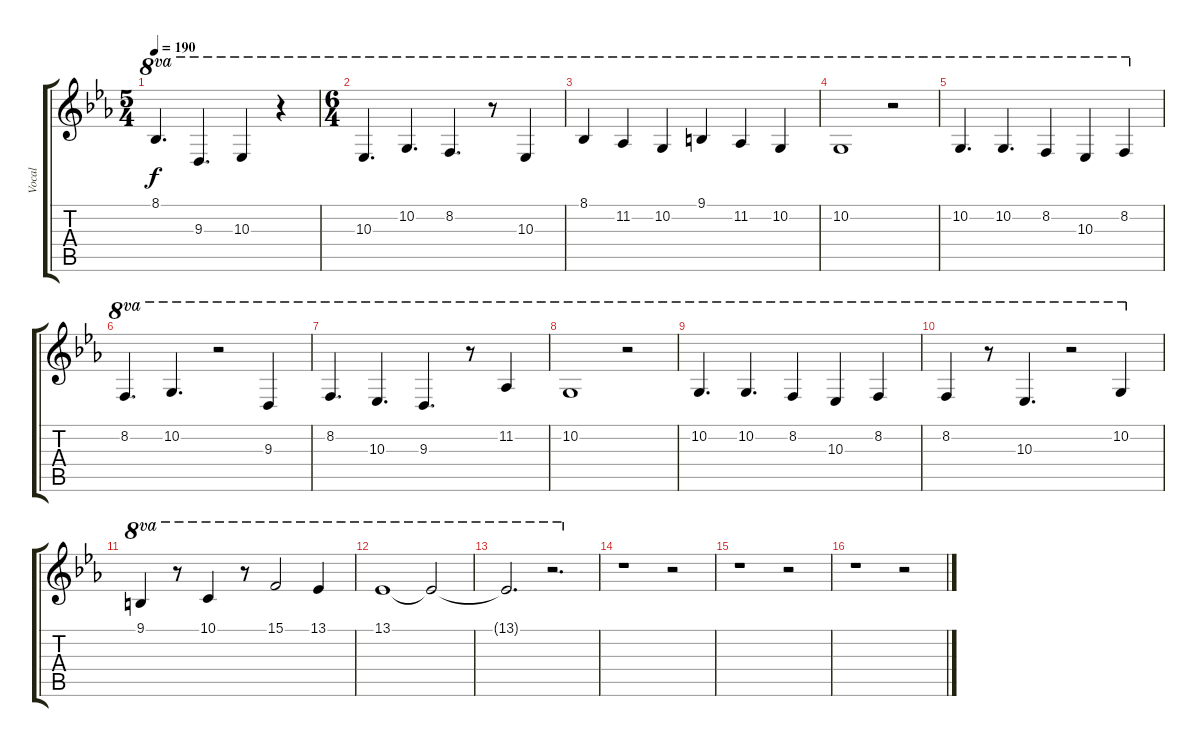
\track ("Vocal" "Vocal") {instrument clarinet}
\staff {score tabs}
\tuning (D4 A3 F3 C3 G2 C2) {hide}
\ts (5 4)
\tempo 190
\clef g2
\ks eb
8.1.4{d ot 8va dy f} 9.3.4{d ot 8va} 10.3.4{ot 8va} r.4{ot 8va} |
\ts (6 4)
10.3.4{d ot 8va} 10.2.4{d ot 8va} 8.2.4{d ot 8va} r.8{ot 8va} 10.3.4{ot 8va} |
8.1.4{ot 8va} 11.2.4{ot 8va} 10.2.4{ot 8va} 9.1.4{ot 8va} 11.2.4{ot 8va} 10.2.4{ot 8va} |
10.2.1{ot 8va} r.2{ot 8va} |
10.2.4{d ot 8va} 10.2.4{d ot 8va} 8.2.4{ot 8va} 10.3.4{ot 8va} 8.2.4{ot 8va} |
8.2.4{d ot 8va} 10.2.4{d ot 8va} r.2{ot 8va} 9.3.4{ot 8va} |
8.2.4{d ot 8va} 10.3.4{d ot 8va} 9.3.4{d ot 8va} r.8{ot 8va} 11.2.4{ot 8va} |
10.2.1{ot 8va} r.2{ot 8va} |
10.2.4{d ot 8va} 10.2.4{d ot 8va} 8.2.4{ot 8va} 10.3.4{ot 8va} 8.2.4{ot 8va} |
8.2.4{ot 8va} r.8{ot 8va} 10.3.4{d ot 8va} r.2{ot 8va} 10.2.4{ot 8va} |
9.1.4{ot 8va} r.8{ot 8va} 10.1.4{ot 8va} r.8{ot 8va} 15.1.2{ot 8va} 13.1.4{ot 8va} |
13.1.1{ot 8va} 13.1{t}.2{ot 8va} |
13.1{t}.2{d ot 8va} r.2{d ot 8va} |
r.1 r.2 |
r.1 r.2 |
r.1 r.2
